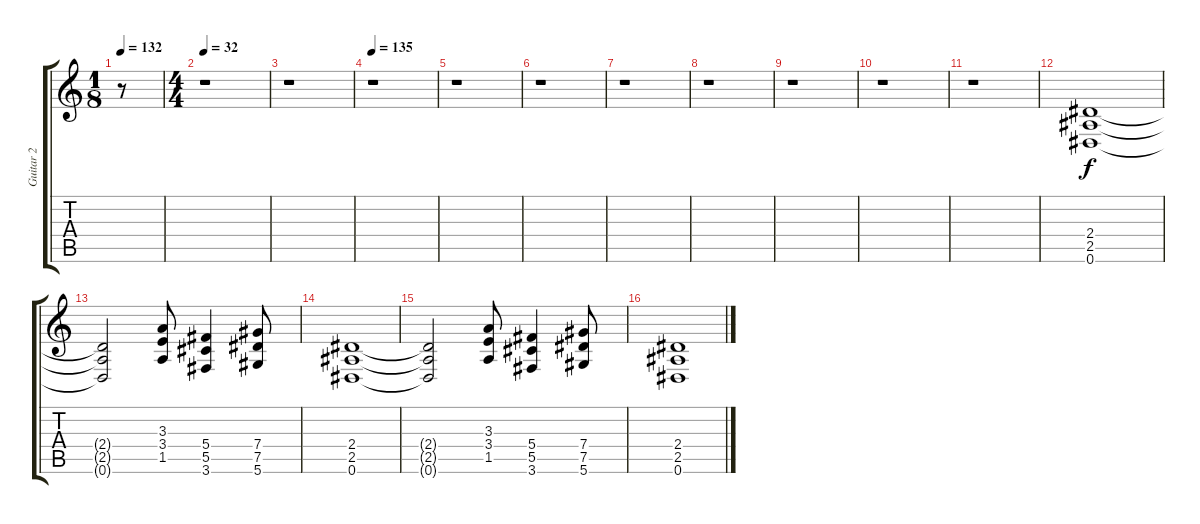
\track ("Guitar 2" "Guitar 2") {instrument distortionguitar}
\staff {score tabs}
\tuning (Eb4 Bb3 Gb3 Db3 Ab2 Eb2) {hide}
\ts (1 8)
\tempo 132
\clef g2
\ks c
r.8{dy f instrument distortionguitar} |
\ts (4 4)
\tempo 32
r.1 |
r.1 |
\tempo 135
r.1 |
r.1 |
r.1 |
r.1 |
r.1 |
r.1 |
r.1 |
r.1 |
(2.4 2.5 0.6).1 |
(2.4{t} 2.5{t} 0.6{t}).2 (3.3 3.4 1.5).8 (5.4 5.5 3.6).4 (7.4 7.5 5.6).8 |
(2.4 2.5 0.6).1 |
(2.4{t} 2.5{t} 0.6{t}).2 (3.3 3.4 1.5).8 (5.4 5.5 3.6).4 (7.4 7.5 5.6).8 |
(2.4 2.5 0.6).1
